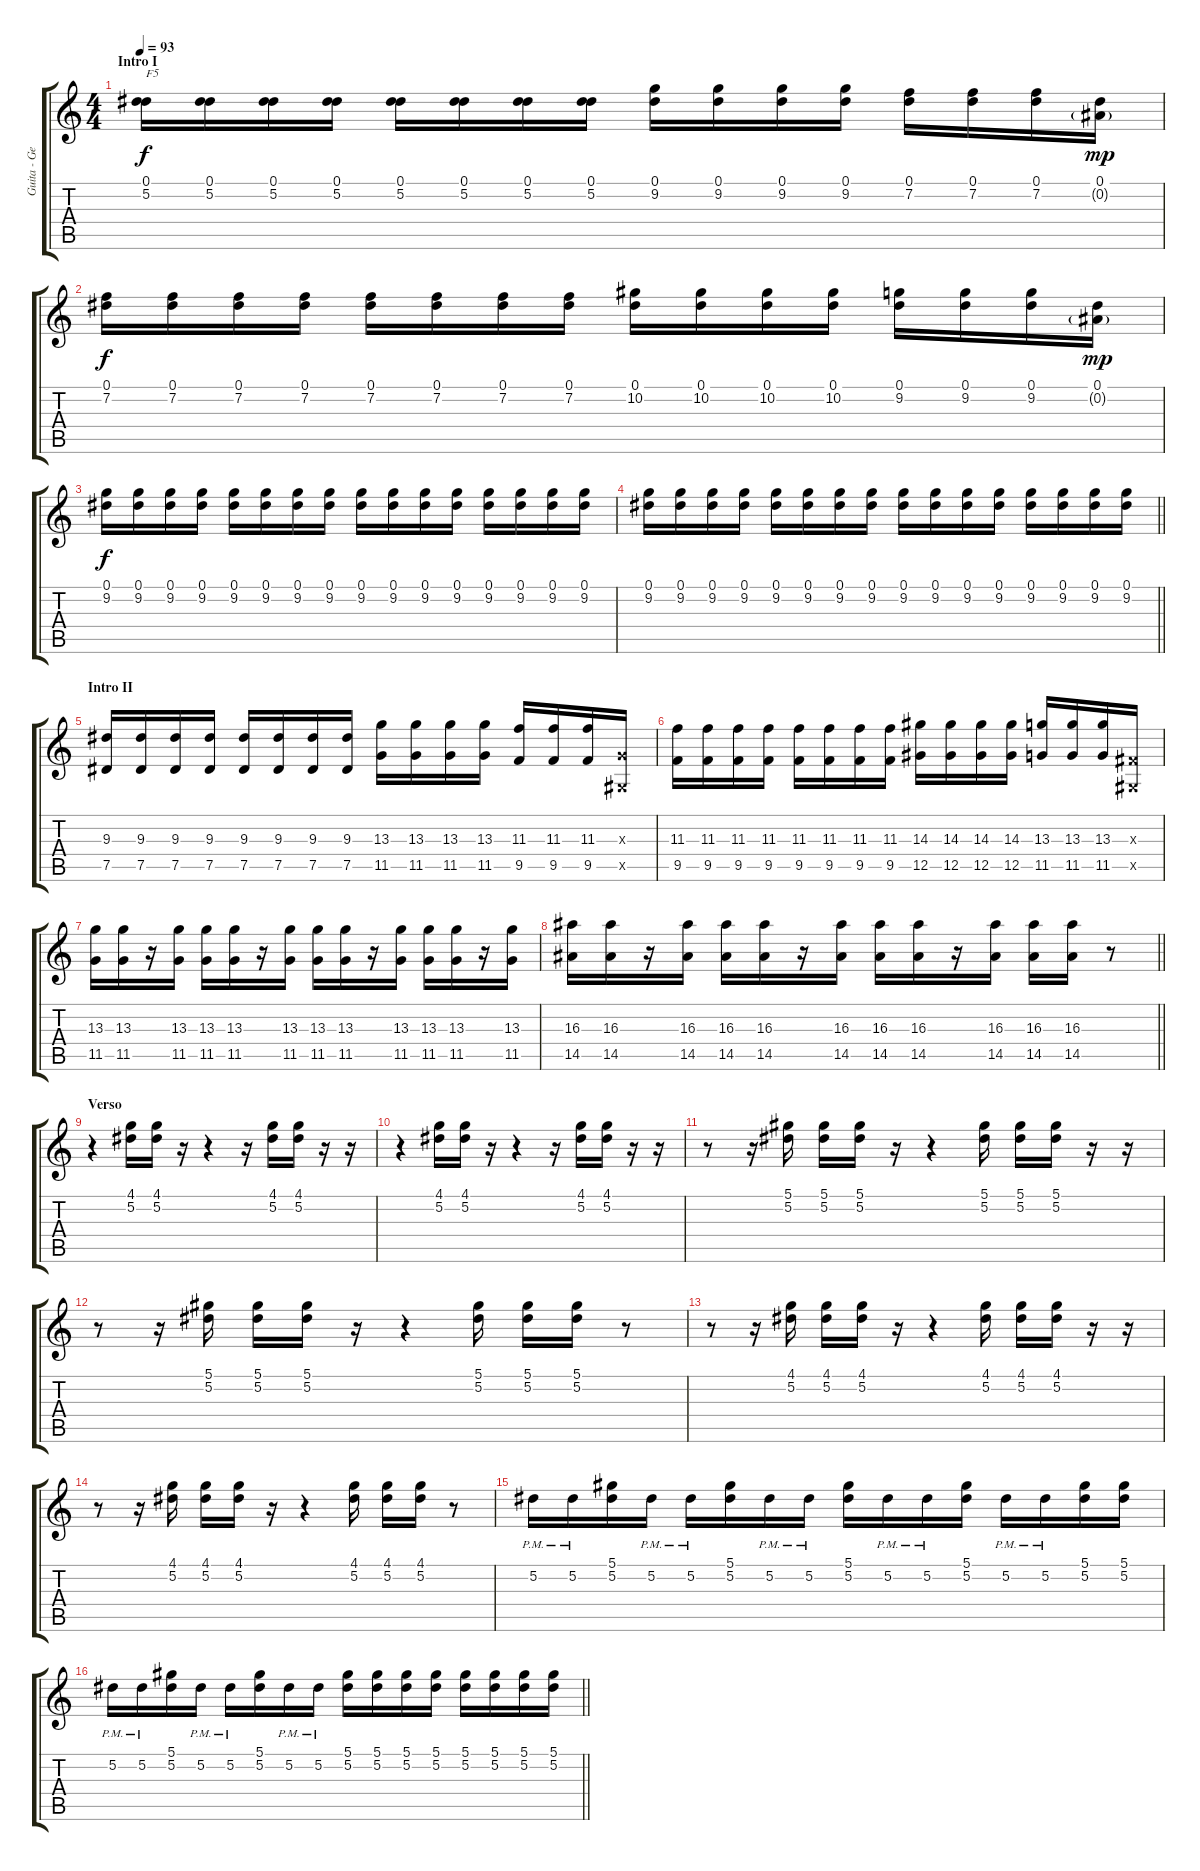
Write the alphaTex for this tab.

\track ("Guita - Gee" "Guita - Ge") {instrument overdrivenguitar}
\staff {score tabs}
\tuning (Eb4 Bb3 Gb3 Db3 Ab2 Eb2) {hide}
\ts (4 4)
\section ("" "Intro I")
\tempo 93
\clef g2
\ks c
(0.1 5.2).16{txt "F5" dy f instrument overdrivenguitar} (0.1 5.2).16 (0.1 5.2).16 (0.1 5.2).16 (0.1 5.2).16 (0.1 5.2).16 (0.1 5.2).16 (0.1 5.2).16 (0.1 9.2).16 (0.1 9.2).16 (0.1 9.2).16 (0.1 9.2).16 (0.1 7.2).16 (0.1 7.2).16 (0.1 7.2).16 (0.1 0.2{g}).16{dy mp} |
(0.1 7.2).16{dy f} (0.1 7.2).16 (0.1 7.2).16 (0.1 7.2).16 (0.1 7.2).16 (0.1 7.2).16 (0.1 7.2).16 (0.1 7.2).16 (0.1 10.2).16 (0.1 10.2).16 (0.1 10.2).16 (0.1 10.2).16 (0.1 9.2).16 (0.1 9.2).16 (0.1 9.2).16 (0.1 0.2{g}).16{dy mp} |
(0.1 9.2).16{dy f} (0.1 9.2).16 (0.1 9.2).16 (0.1 9.2).16 (0.1 9.2).16 (0.1 9.2).16 (0.1 9.2).16 (0.1 9.2).16 (0.1 9.2).16 (0.1 9.2).16 (0.1 9.2).16 (0.1 9.2).16 (0.1 9.2).16 (0.1 9.2).16 (0.1 9.2).16 (0.1 9.2).16 |
\barLineRight lightlight
(0.1 9.2).16 (0.1 9.2).16 (0.1 9.2).16 (0.1 9.2).16 (0.1 9.2).16 (0.1 9.2).16 (0.1 9.2).16 (0.1 9.2).16 (0.1 9.2).16 (0.1 9.2).16 (0.1 9.2).16 (0.1 9.2).16 (0.1 9.2).16 (0.1 9.2).16 (0.1 9.2).16 (0.1 9.2).16 |
\section ("" "Intro II")
(9.3 7.5).16 (9.3 7.5).16 (9.3 7.5).16 (9.3 7.5).16 (9.3 7.5).16 (9.3 7.5).16 (9.3 7.5).16 (9.3 7.5).16 (13.3 11.5).16 (13.3 11.5).16 (13.3 11.5).16 (13.3 11.5).16 (11.3 9.5).16 (11.3 9.5).16 (11.3 9.5).16 (1.3{x} 0.5{x}).16 |
(11.3 9.5).16 (11.3 9.5).16 (11.3 9.5).16 (11.3 9.5).16 (11.3 9.5).16 (11.3 9.5).16 (11.3 9.5).16 (11.3 9.5).16 (14.3 12.5).16 (14.3 12.5).16 (14.3 12.5).16 (14.3 12.5).16 (13.3 11.5).16 (13.3 11.5).16 (13.3 11.5).16 (0.3{x} 0.5{x}).16 |
(13.3 11.5).16 (13.3 11.5).16 r.16 (13.3 11.5).16 (13.3 11.5).16 (13.3 11.5).16 r.16 (13.3 11.5).16 (13.3 11.5).16 (13.3 11.5).16 r.16 (13.3 11.5).16 (13.3 11.5).16 (13.3 11.5).16 r.16 (13.3 11.5).16 |
\barLineRight lightlight
(16.3 14.5).16 (16.3 14.5).16 r.16 (16.3 14.5).16 (16.3 14.5).16 (16.3 14.5).16 r.16 (16.3 14.5).16 (16.3 14.5).16 (16.3 14.5).16 r.16 (16.3 14.5).16 (16.3 14.5).16 (16.3 14.5).16 r.8 |
\section ("" "Verso")
r.4 (4.1 5.2).16 (4.1 5.2).16 r.16 r.4 r.16 (4.1 5.2).16 (4.1 5.2).16 r.16 r.16 |
r.4 (4.1 5.2).16 (4.1 5.2).16 r.16 r.4 r.16 (4.1 5.2).16 (4.1 5.2).16 r.16 r.16 |
r.8 r.16 (5.1 5.2).16 (5.1 5.2).16 (5.1 5.2).16 r.16 r.4 (5.1 5.2).16 (5.1 5.2).16 (5.1 5.2).16 r.16 r.16 |
r.8 r.16 (5.1 5.2).16 (5.1 5.2).16 (5.1 5.2).16 r.16 r.4 (5.1 5.2).16 (5.1 5.2).16 (5.1 5.2).16 r.8 |
r.8 r.16 (4.1 5.2).16 (4.1 5.2).16 (4.1 5.2).16 r.16 r.4 (4.1 5.2).16 (4.1 5.2).16 (4.1 5.2).16 r.16 r.16 |
r.8 r.16 (4.1 5.2).16 (4.1 5.2).16 (4.1 5.2).16 r.16 r.4 (4.1 5.2).16 (4.1 5.2).16 (4.1 5.2).16 r.8 |
5.2{pm}.16 5.2{pm}.16 (5.1 5.2).16 5.2{pm}.16 5.2{pm}.16 (5.1 5.2).16 5.2{pm}.16 5.2{pm}.16 (5.1 5.2).16 5.2{pm}.16 5.2{pm}.16 (5.1 5.2).16 5.2{pm}.16 5.2{pm}.16 (5.1 5.2).16 (5.1 5.2).16 |
\barLineRight lightlight
5.2{pm}.16 5.2{pm}.16 (5.1 5.2).16 5.2{pm}.16 5.2{pm}.16 (5.1 5.2).16 5.2{pm}.16 5.2{pm}.16 (5.1 5.2).16 (5.1 5.2).16 (5.1 5.2).16 (5.1 5.2).16 (5.1 5.2).16 (5.1 5.2).16 (5.1 5.2).16 (5.1 5.2).16
